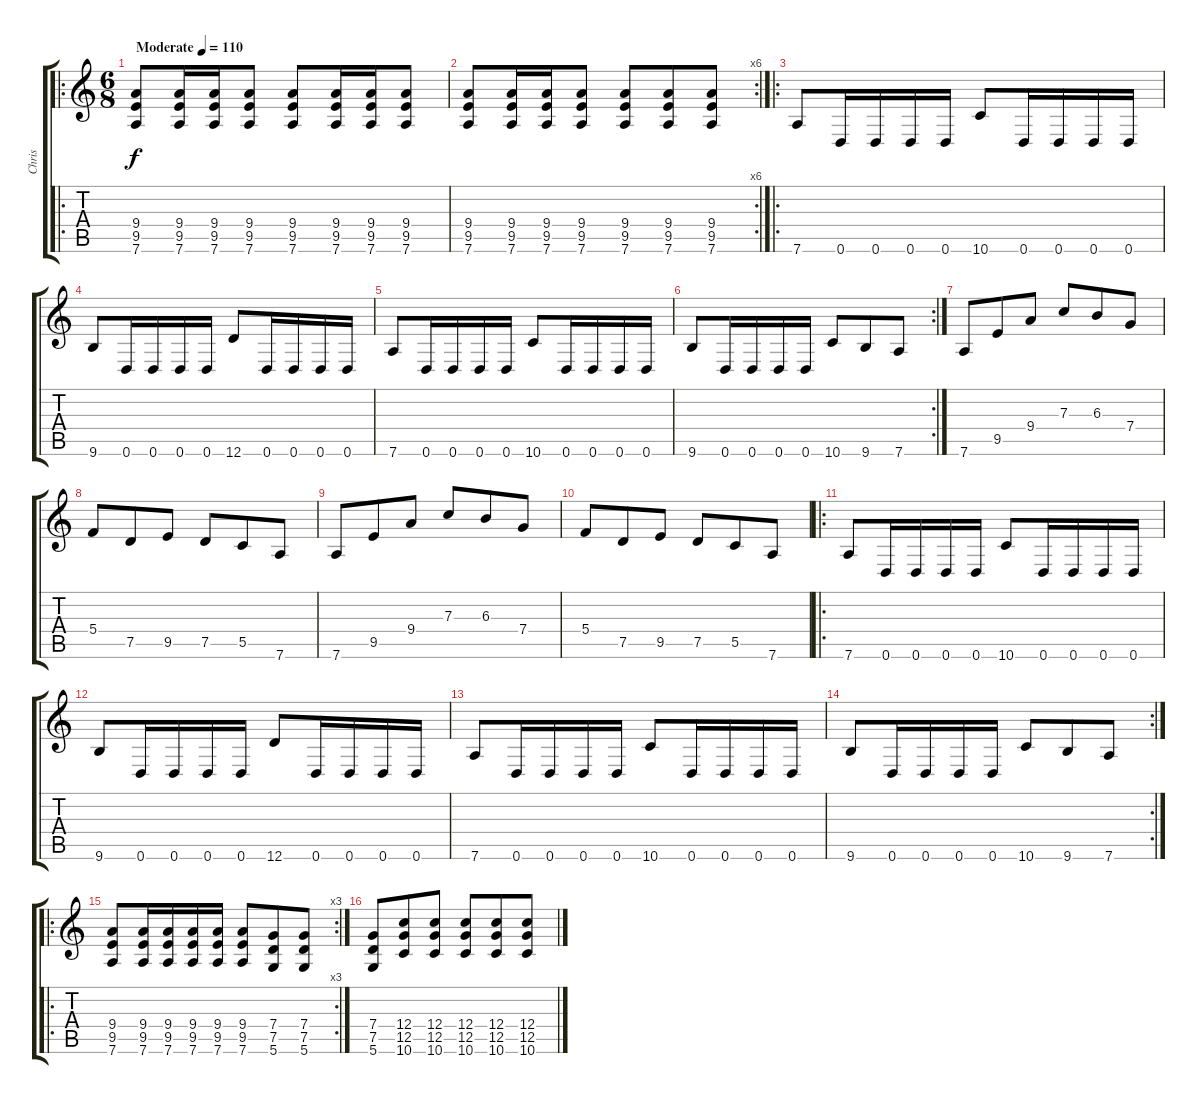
\track ("Chris" "Chris") {instrument distortionguitar}
\staff {score tabs}
\tuning (D4 A3 F3 C3 G2 D2) {hide}
\ro
\ts (6 8)
\tempo (110 "Moderate")
\clef g2
\ks c
(9.4 9.5 7.6).8{dy f instrument distortionguitar} (9.4 9.5 7.6).16 (9.4 9.5 7.6).16 (9.4 9.5 7.6).8 (9.4 9.5 7.6).8 (9.4 9.5 7.6).16 (9.4 9.5 7.6).16 (9.4 9.5 7.6).8 |
\rc 6
(9.4 9.5 7.6).8 (9.4 9.5 7.6).16 (9.4 9.5 7.6).16 (9.4 9.5 7.6).8 (9.4 9.5 7.6).8 (9.4 9.5 7.6).8 (9.4 9.5 7.6).8 |
\ro
7.6.8 0.6.16 0.6.16 0.6.16 0.6.16 10.6.8 0.6.16 0.6.16 0.6.16 0.6.16 |
9.6.8 0.6.16 0.6.16 0.6.16 0.6.16 12.6.8 0.6.16 0.6.16 0.6.16 0.6.16 |
7.6.8 0.6.16 0.6.16 0.6.16 0.6.16 10.6.8 0.6.16 0.6.16 0.6.16 0.6.16 |
\rc 2
9.6.8 0.6.16 0.6.16 0.6.16 0.6.16 10.6.8 9.6.8 7.6.8 |
7.6.8 9.5.8 9.4.8 7.3.8 6.3.8 7.4.8 |
5.4.8 7.5.8 9.5.8 7.5.8 5.5.8 7.6.8 |
7.6.8 9.5.8 9.4.8 7.3.8 6.3.8 7.4.8 |
5.4.8 7.5.8 9.5.8 7.5.8 5.5.8 7.6.8 |
\ro
7.6.8 0.6.16 0.6.16 0.6.16 0.6.16 10.6.8 0.6.16 0.6.16 0.6.16 0.6.16 |
9.6.8 0.6.16 0.6.16 0.6.16 0.6.16 12.6.8 0.6.16 0.6.16 0.6.16 0.6.16 |
7.6.8 0.6.16 0.6.16 0.6.16 0.6.16 10.6.8 0.6.16 0.6.16 0.6.16 0.6.16 |
\rc 2
9.6.8 0.6.16 0.6.16 0.6.16 0.6.16 10.6.8 9.6.8 7.6.8 |
\ro
\rc 3
(9.4 9.5 7.6).8 (9.4 9.5 7.6).16 (9.4 9.5 7.6).16 (9.4 9.5 7.6).16 (9.4 9.5 7.6).16 (9.4 9.5 7.6).8 (7.4 7.5 5.6).8 (7.4 7.5 5.6).8 |
(7.4 7.5 5.6).8 (12.4 12.5 10.6).8 (12.4 12.5 10.6).8 (12.4 12.5 10.6).8 (12.4 12.5 10.6).8 (12.4 12.5 10.6).8
